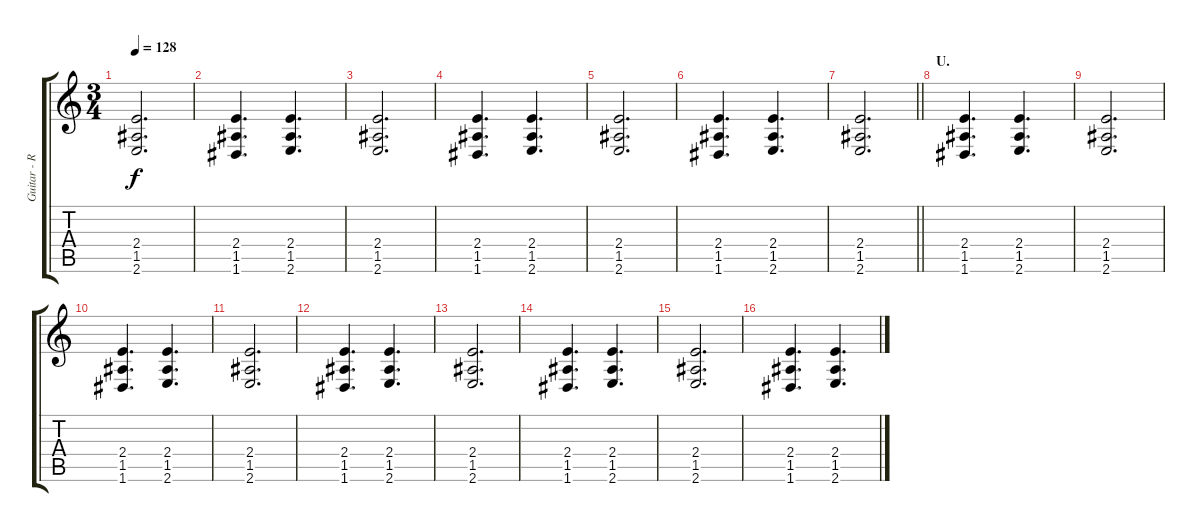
\track ("Guitar - Right" "Guitar - R") {instrument distortionguitar}
\staff {score tabs}
\tuning (E4 B3 G3 D3 A2 D2) {hide}
\ts (3 4)
\tempo 128
\clef g2
\ks c
(2.4 1.5 2.6).2{d dy f} |
(2.4 1.5 1.6).4{d} (2.4 1.5 2.6).4{d} |
(2.4 1.5 2.6).2{d} |
(2.4 1.5 1.6).4{d} (2.4 1.5 2.6).4{d} |
(2.4 1.5 2.6).2{d} |
(2.4 1.5 1.6).4{d} (2.4 1.5 2.6).4{d} |
\barLineRight lightlight
(2.4 1.5 2.6).2{d} |
\section ("" "U.")
(2.4 1.5 1.6).4{d} (2.4 1.5 2.6).4{d} |
(2.4 1.5 2.6).2{d} |
(2.4 1.5 1.6).4{d} (2.4 1.5 2.6).4{d} |
(2.4 1.5 2.6).2{d} |
(2.4 1.5 1.6).4{d} (2.4 1.5 2.6).4{d} |
(2.4 1.5 2.6).2{d} |
(2.4 1.5 1.6).4{d} (2.4 1.5 2.6).4{d} |
(2.4 1.5 2.6).2{d} |
(2.4 1.5 1.6).4{d} (2.4 1.5 2.6).4{d}
